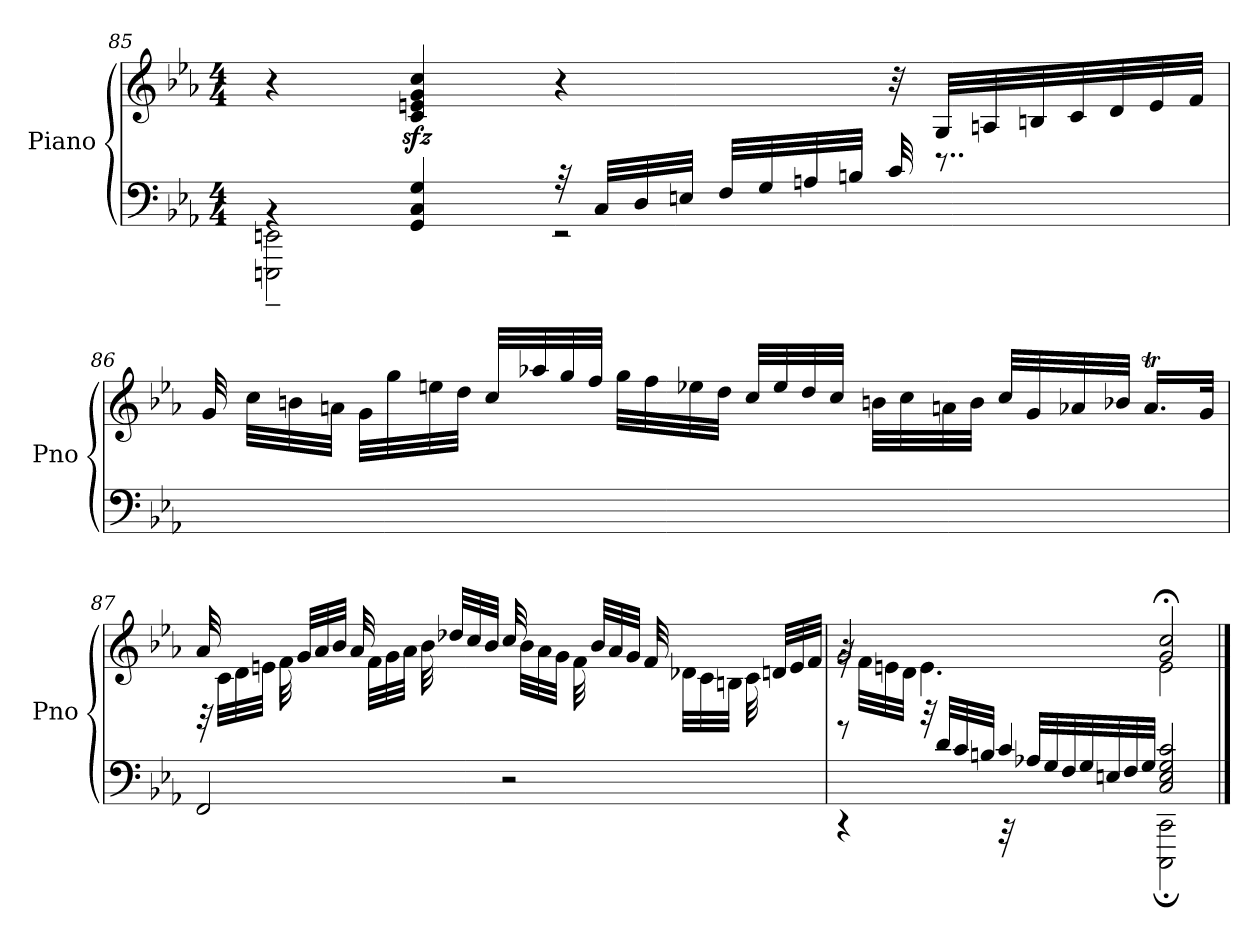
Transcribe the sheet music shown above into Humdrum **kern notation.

**kern	**kern	**dynam
*part1	*part1	*part1
*staff2	*staff1	*staff1/2
*I"Piano	*	*
*I'Pno	*	*
!!LO:LB:g=z
*clefF4	*clefG2	*
*k[b-e-a-]	*k[b-e-a-]	*
*M4/4	*M4/4	*
=85	=85	=85
*^	*	*
4rBB	2EEEn\~ 2EEn\~	4r	.
4GG/ 4C/ 4G/	.	4c/zz< 4en/zz< 4g/zz< 4cc/zz<	.
32r	2rEE	4r	.
32C/LLL	.	.	.
32D/	.	.	.
32En/JJJ	.	.	.
32F/LLL	.	.	.
32G/	.	.	.
32An/	.	.	.
32Bn/JJJ	.	.	.
32c/	.	32r	.
8..r	.	32G/LLL	.
.	.	32An/	.
.	.	32Bn/	.
.	.	32c/	.
.	.	32d/	.
.	.	32e/	.
.	.	32f/JJJ	.
*v	*v	*	*
=86	=86	=86
1ryy	32g/	.
.	32cc\LLL	.
.	32bn\	.
.	32an\JJJ	.
.	32g\LLL	.
.	32gg\	.
.	32een\	.
.	32dd\JJJ	.
.	32cc/LLL	.
.	32aa-X/	.
.	32gg/	.
.	32ff/JJJ	.
.	32gg\LLL	.
.	32ff\	.
.	32ee-X\	.
.	32dd\JJJ	.
.	32cc/LLL	.
.	32ee-/	.
.	32dd/	.
.	32cc/JJJ	.
.	32bn\LLL	.
.	32cc\	.
.	32an\	.
.	32b\JJJ	.
.	32cc/LLL	.
.	32g/	.
.	32a-X/	.
.	32b-X/JJJ	.
.	16.a-T/LL	.
.	32g/JJk	.
!!LO:LB:g=z
=87	=87	=87
*	*^	*
2FF/	32rBB	32a-/	.
.	32c\LLL	32ryy	.
.	32d\	16ryy	.
.	32en\JJJ	.	.
.	32f\	32ryy	.
.	32rBByy	32g/LLL	.
.	16rDyy	32a-/	.
.	.	32b-/JJJ	.
.	32rBByy	32a-/	.
.	32f\LLL	32ryy	.
.	32g\	16ryy	.
.	32a-\JJJ	.	.
.	32b-\	32reeeyy	.
.	32rDyy	32dd-X/LLL	.
.	16rAyy	32cc/	.
.	.	32b-/JJJ	.
2r	32rBByy	32cc/	.
.	32b-\LLL	32ryy	.
.	32a-\	16ryy	.
.	32g\JJJ	.	.
.	32f\	32ryy	.
.	32rDyy	32b-/LLL	.
.	16ryy	32a-/	.
.	.	32g/JJJ	.
.	32ryy	32f/	.
*	*MM90	*	*
!	!	!	!LO:DY:b
.	32d-X\LLL	32ryy	other-dynamics
.	32c\	16ryy	.
.	32Bn\JJJ	.	.
.	32c\	32ryy	.
.	32rDyy	32dn/LLL	.
.	16rFyy	32e/	.
.	.	32f/JJJ	.
=88	=88	=88	=88
*	*MM80	*	*
*^	*	*	*
4rCC	8rg	2g/	32rg	.
.	.	.	32f\LLL	.
.	.	.	32en\	.
.	.	.	32d\JJJ	.
*	*	*MM75	*	*
.	32rb	.	4.e\	.
.	32d/LLL	.	.	.
.	32c/	.	.	.
.	32Bn/JJJ	.	.	.
*	*	*MM70	*	*
32rAAA	4c/	.	.	.
32A-X/LLL	.	.	.	.
*	*	*MM60	*	*
32G/	.	.	.	.
32F/	.	.	.	.
*	*	*MM50	*	*
32G/	.	.	.	.
*	*	*MM40	*	*
32En/	.	.	.	.
*	*	*MM30	*	*
32F/	.	.	.	.
*	*	*MM20	*	*
32G/JJJ	.	.	.	.
*	*	*MM35	*	*
2CCC\ 2CC\	2C/; 2E/; 2G/; 2c/;	2g/;< 2cc/;<	2e\	.
*v	*v	*	*	*
*	*v	*v	*
==	==	==
*-	*-	*-
